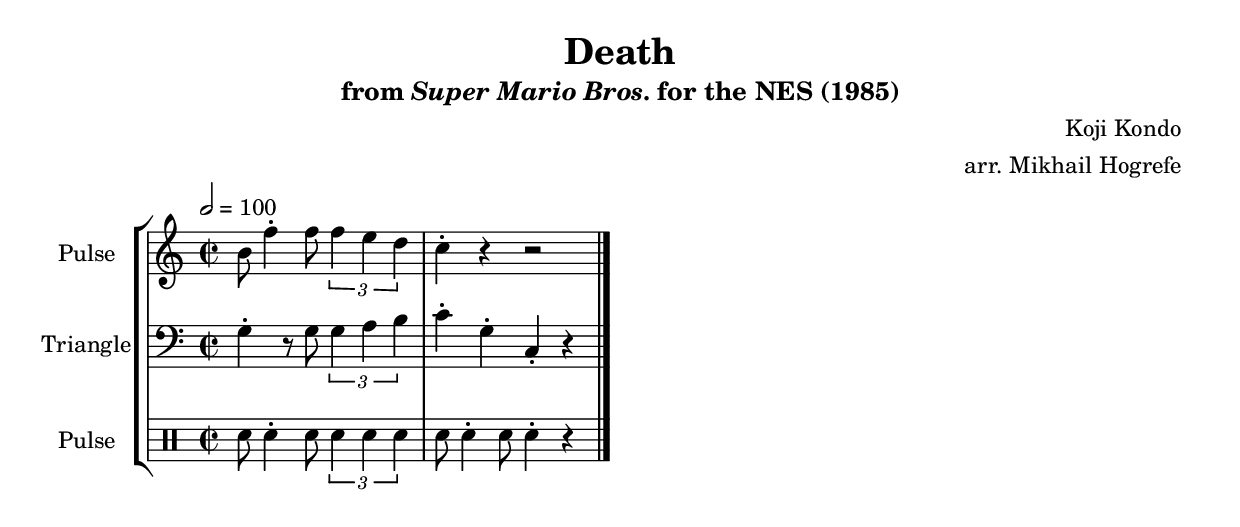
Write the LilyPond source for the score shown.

\version "2.22.0"

\book {
    \header {
        title = "Death"
        subtitle = \markup { "from" {\italic "Super Mario Bros."} "for the NES (1985)" }
        composer = "Koji Kondo"
        arranger = "arr. Mikhail Hogrefe"
    }

    \score {
        {
            \new StaffGroup <<
                \new Staff \relative c'' {
                    \set Staff.instrumentName = "Pulse"
                    \set Staff.shortInstrumentName = "P."
\key c \major
b8 f'4-. f8 \tuplet 3/2 { f4 e d } |
c4-. r r2 |
                }

                \new Staff \relative c' {
                    \set Staff.instrumentName = "Triangle"
                    \set Staff.shortInstrumentName = "T."
\clef bass
\key c \major
g4-. r8 g \tuplet 3/2 { g4 a b } |
c4-. g-. c,-. r |
                }

                \new DrumStaff {
                    \drummode {
                        \set Staff.instrumentName="Pulse"
                        \set Staff.shortInstrumentName="P."
\tempo 2 = 100
\time 2/2
sn8 sn4-. sn8 \tuplet 3/2 { sn4 sn sn } |
sn8 sn4-. sn8 sn4-. r |
\bar "|."
                    }
                }
            >>
        }
        \layout {
            \context {
                \Staff
                \RemoveEmptyStaves
            }
            \context {
                \DrumStaff
                \RemoveEmptyStaves
            }
        }
    }
}
